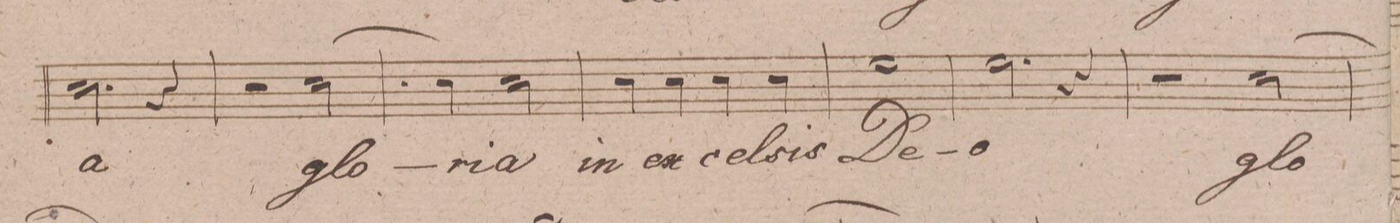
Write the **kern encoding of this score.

**kern	**text	**dynam
*I"Tenore.	*	*
*clefC4	*	*
*k[f#c#g#d#]	*	*
*met(c)	*	*
*M4/4	*	*
2.B\	-a	.
4r	.	.
=9	=9	=9
2r	.	.
[2B\	glo-	.
=10	=10	=10
4B]\	.	.
4B\	-ri-	.
2B\	-a	.
=11	=11	=11
4B\	in	.
4B\	ex-	.
4B\	-cel-	.
4B\	-sis	.
=12	=12	=12
1d#\	De-	.
=13	=13	=13
2.d#\	-o	.
4r	.	.
=14	=14	=14
2r	.	.
[2B\	glo-	.
=15	=15	=15
*-	*-	*-
